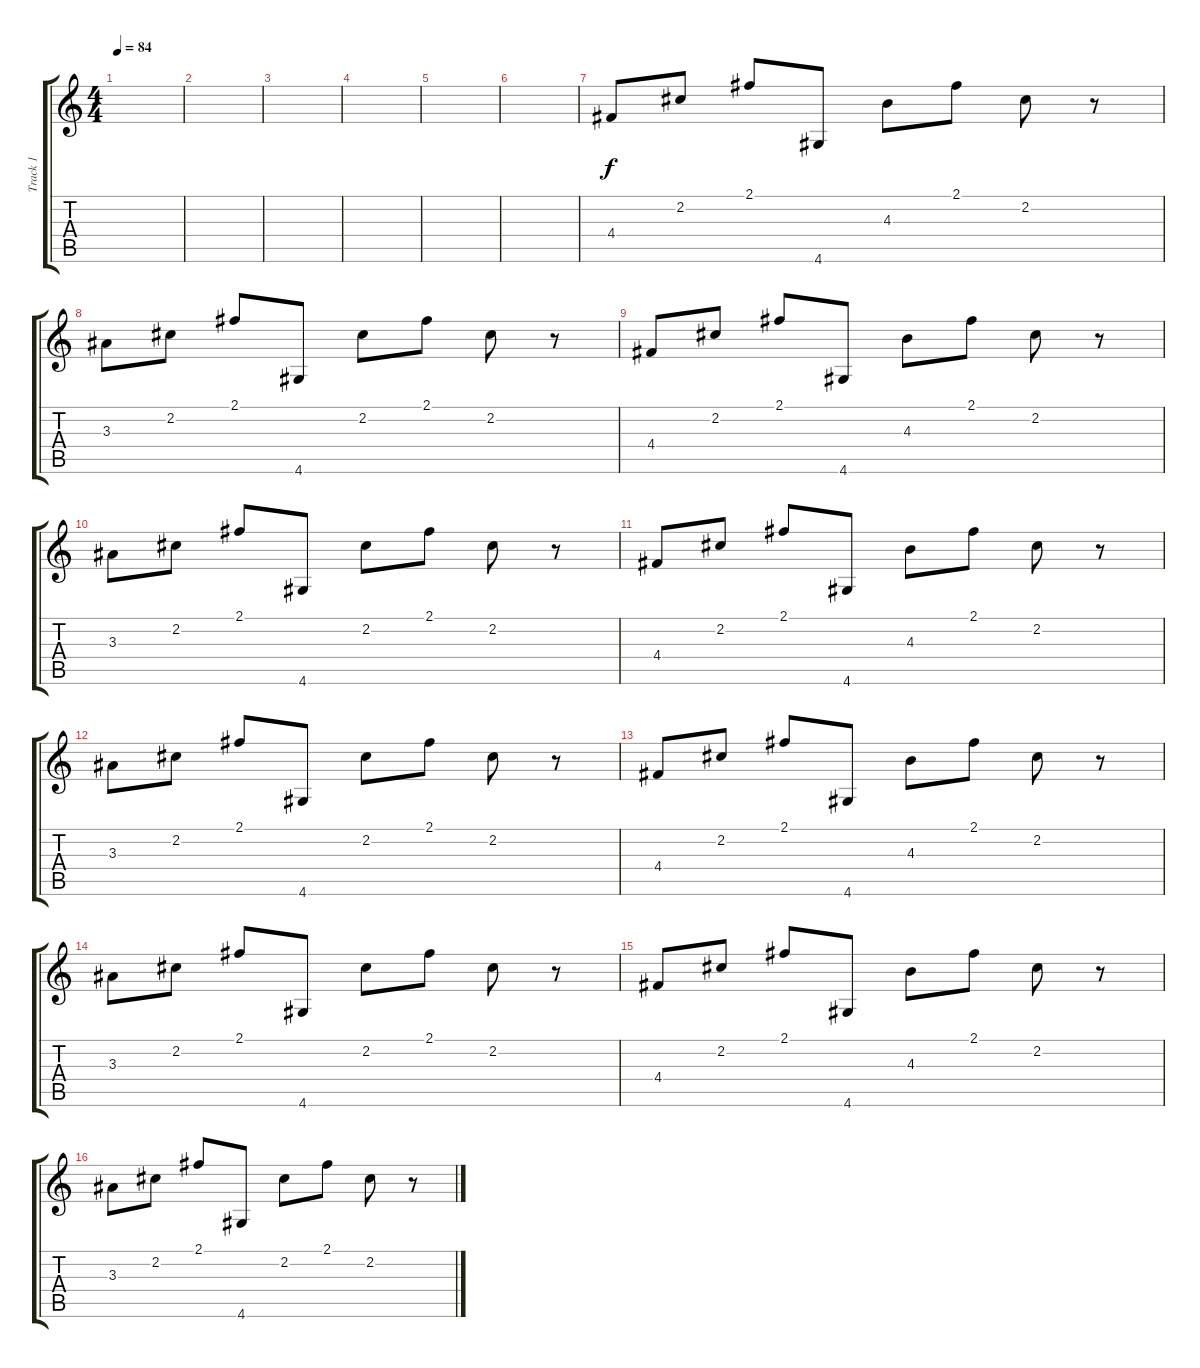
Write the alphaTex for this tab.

\track ("Track 1" "Track 1") {instrument acousticguitarnylon}
\staff {score tabs}
\tuning (E4 B3 G3 D3 A2 E2) {hide}
\ts (4 4)
\tempo 84
\clef g2
\ks c
|
|
|
|
|
|
4.4.8 2.2.8 2.1.8 4.6.8 4.3.8 2.1.8 2.2.8 r.8 |
3.3.8 2.2.8 2.1.8 4.6.8 2.2.8 2.1.8 2.2.8 r.8 |
4.4.8 2.2.8 2.1.8 4.6.8 4.3.8 2.1.8 2.2.8 r.8 |
3.3.8 2.2.8 2.1.8 4.6.8 2.2.8 2.1.8 2.2.8 r.8 |
4.4.8 2.2.8 2.1.8 4.6.8 4.3.8 2.1.8 2.2.8 r.8 |
3.3.8 2.2.8 2.1.8 4.6.8 2.2.8 2.1.8 2.2.8 r.8 |
4.4.8 2.2.8 2.1.8 4.6.8 4.3.8 2.1.8 2.2.8 r.8 |
3.3.8 2.2.8 2.1.8 4.6.8 2.2.8 2.1.8 2.2.8 r.8 |
4.4.8 2.2.8 2.1.8 4.6.8 4.3.8 2.1.8 2.2.8 r.8 |
3.3.8 2.2.8 2.1.8 4.6.8 2.2.8 2.1.8 2.2.8 r.8
